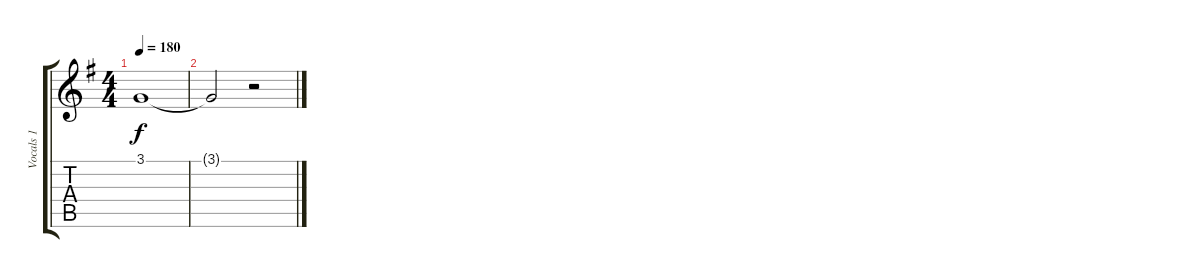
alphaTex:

\track ("Vocals 1" "Vocals 1") {instrument englishhorn}
\staff {score tabs}
\tuning (E4 B3 G3 D3 A2 E2) {hide}
\ts (4 4)
\tempo 180
\clef g2
\ks g
3.1{t}.1{dy f} |
3.1{t}.2 r.2
